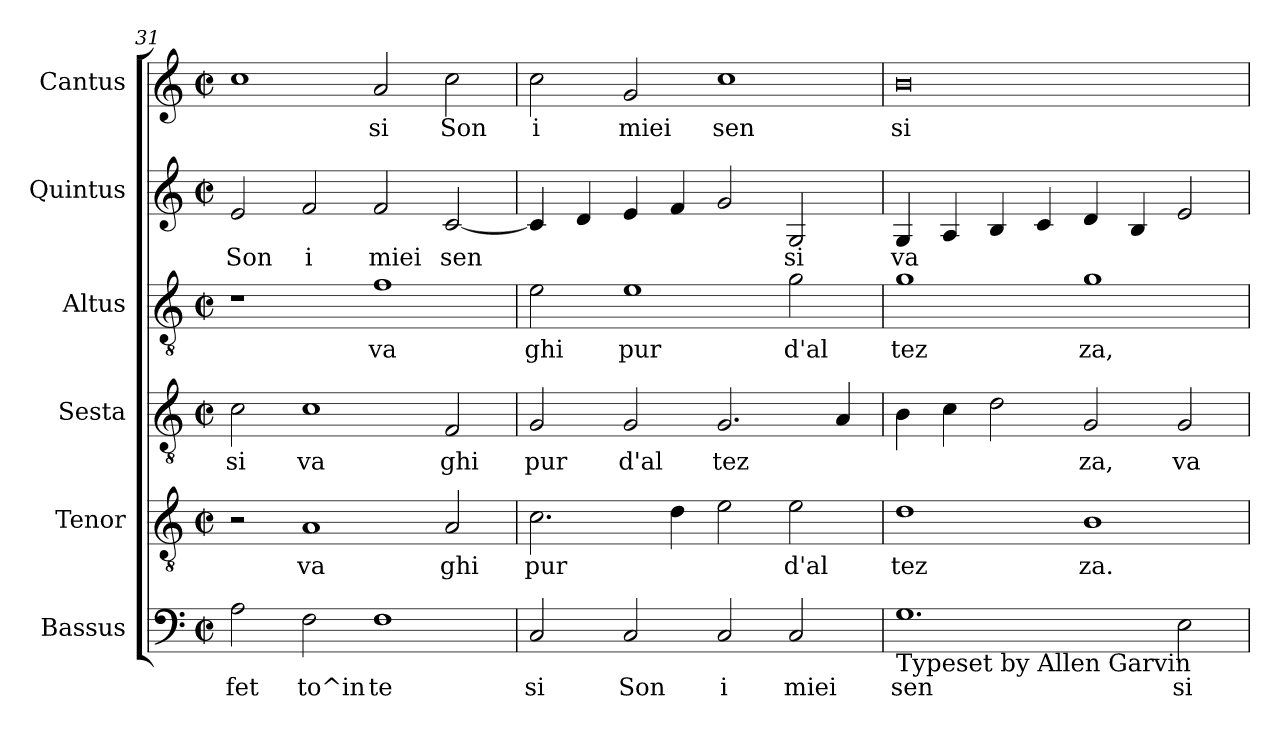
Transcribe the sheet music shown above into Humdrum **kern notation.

**kern	**text	**kern	**text	**kern	**text	**kern	**text	**kern	**text	**kern	**text
*part6	*part6	*part5	*part5	*part4	*part4	*part3	*part3	*part2	*part2	*part1	*part1
*staff6	*staff6	*staff5	*staff5	*staff4	*staff4	*staff3	*staff3	*staff2	*staff2	*staff1	*staff1
*I"Bassus	*	*I"Tenor	*	*I"Sesta	*	*I"Altus	*	*I"Quintus	*	*I"Cantus	*
*I'Bassus	*	*I'Tenor	*	*I'Sesta	*	*I'Altus	*	*I'Quintus	*	*I'Cantus	*
!!LO:PB:g=z
*clefF4	*	*clefGv2	*	*clefGv2	*	*clefGv2	*	*clefG2	*	*clefG2	*
*k[]	*	*k[]	*	*k[]	*	*k[]	*	*k[]	*	*k[]	*
*C:	*	*C:	*	*C:	*	*C:	*	*C:	*	*C:	*
*M2/2	*	*M2/2	*	*M2/2	*	*M2/2	*	*M2/2	*	*M2/2	*
*met(c|)	*	*met(c|)	*	*met(c|)	*	*met(c|)	*	*met(c|)	*	*met(c|)	*
=31	=31	=31	=31	=31	=31	=31	=31	=31	=31	=31	=31
!	!LO:LY:b	!	!	!	!LO:LY:b:cj	!	!	!	!LO:LY:b:cj	!	!LO:LY:b:cj
2A\	fet	2r	.	2c\	si	1r	.	2e/	Son	1cc	.
!	!LO:LY:b	!	!LO:LY:b:cj	!	!LO:LY:b:cj	!	!	!	!LO:LY:b:cj	!	!
2F\	to^in	1A	va	1c	va	.	.	2f/	i	.	.
!	!LO:LY:b	!	!	!	!	!	!LO:LY:b:cj	!	!LO:LY:b:cj	!	!LO:LY:b:cj
1F	te	.	.	.	.	1f	va	2f/	miei	2a/	si
!	!	!	!LO:LY:b:cj	!	!LO:LY:b:cj	!	!	!	!LO:LY:b:cj	!	!LO:LY:b:cj
.	.	2A/	ghi	2F/	ghi	.	.	[<2c/	sen	2cc\	Son
=32	=32	=32	=32	=32	=32	=32	=32	=32	=32	=32	=32
!	!LO:LY:b	!	!LO:LY:b:cj	!	!LO:LY:b:cj	!	!LO:LY:b:cj	!	!LO:LY:b:cj	!	!LO:LY:b:cj
2C/	si	2.c\	pur	2G/	pur	2e\	ghi	4c/]	.	2cc\	i
!	!	!	!	!	!	!	!	!	!LO:LY:b:cj	!	!
.	.	.	.	.	.	.	.	4d/	.	.	.
!	!LO:LY:b	!	!	!	!LO:LY:b:cj	!	!LO:LY:b:cj	!	!LO:LY:b:cj	!	!LO:LY:b:cj
2C/	Son	.	.	2G/	d'al	1e	pur	4e/	.	2g/	miei
!	!	!	!LO:LY:b:cj	!	!	!	!	!	!LO:LY:b:cj	!	!
.	.	4d\	.	.	.	.	.	4f/	.	.	.
!	!LO:LY:b	!	!LO:LY:b:cj	!	!LO:LY:b:cj	!	!	!	!LO:LY:b:cj	!	!LO:LY:b:cj
2C/	i	2e\	.	2.G/	tez	.	.	2g/	.	1cc	sen
!	!LO:LY:b	!	!LO:LY:b:cj	!	!	!	!LO:LY:b:cj	!	!LO:LY:b:cj	!	!
2C/	miei	2e\	d'al	.	.	2g\	d'al	2G/	si	.	.
!	!	!	!	!	!LO:LY:b:cj	!	!	!	!	!	!
.	.	.	.	4A/	.	.	.	.	.	.	.
=33	=33	=33	=33	=33	=33	=33	=33	=33	=33	=33	=33
!LO:TX:b:t=Typeset by Allen Garvin	!	!	!	!	!	!	!	!	!	!	!
!	!LO:LY:b	!	!LO:LY:b:cj	!	!LO:LY:b:cj	!	!LO:LY:b:cj	!	!LO:LY:b:cj	!	!LO:LY:b:cj
1.G	sen	1d	tez	4B\	.	1g	tez	4G/	va	0b	si
!	!	!	!	!	!LO:LY:b:cj	!	!	!	!LO:LY:b:cj	!	!
.	.	.	.	4c\	.	.	.	4A/	.	.	.
!	!	!	!	!	!LO:LY:b:cj	!	!	!	!LO:LY:b:cj	!	!
.	.	.	.	2d\	.	.	.	4B/	.	.	.
!	!	!	!	!	!	!	!	!	!LO:LY:b:cj	!	!
.	.	.	.	.	.	.	.	4c/	.	.	.
!	!	!	!LO:LY:b:cj	!	!LO:LY:b:cj	!	!LO:LY:b:cj	!	!LO:LY:b:cj	!	!
.	.	1B	za.	2G/	za,	1g	za,	4d/	.	.	.
!	!	!	!	!	!	!	!	!	!LO:LY:b:cj	!	!
.	.	.	.	.	.	.	.	4B/	.	.	.
!	!LO:LY:b	!	!	!	!LO:LY:b:cj	!	!	!	!LO:LY:b:cj	!	!
2E\	si	.	.	2G/	va	.	.	2e/	.	.	.
=	=	=	=	=	=	=	=	=	=	=	=
*-	*-	*-	*-	*-	*-	*-	*-	*-	*-	*-	*-
